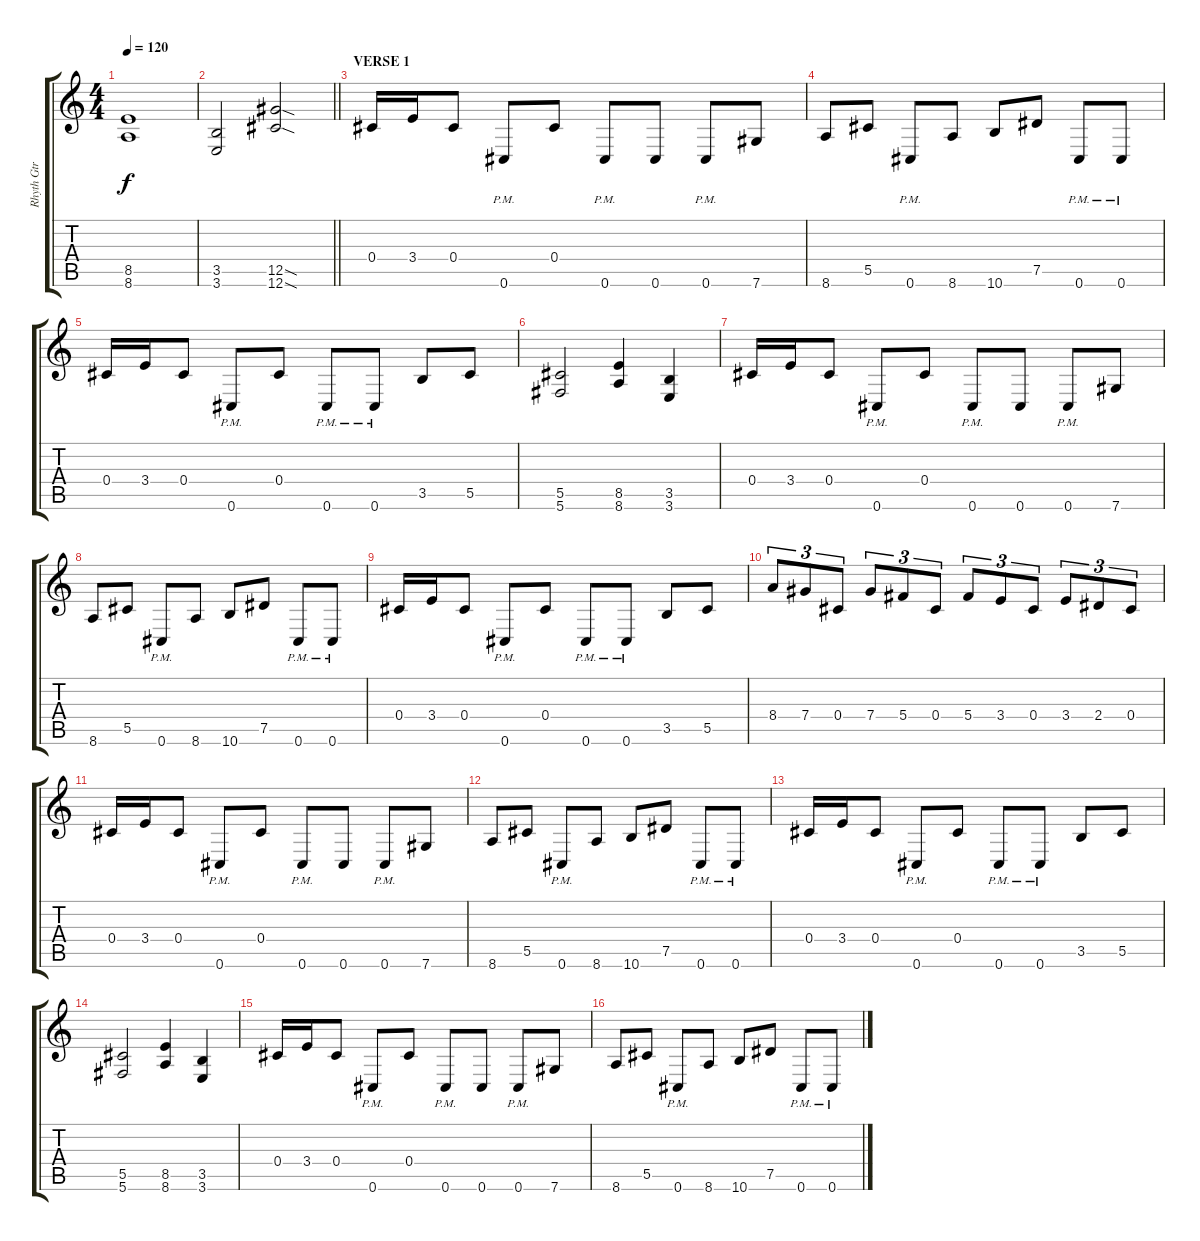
\track ("Rhyth Gtr L" "Rhyth Gtr ") {instrument distortionguitar}
\staff {score tabs}
\tuning (Eb4 Ab3 Gb3 Db3 Ab2 Db2) {hide}
\ts (4 4)
\tempo 120
\clef g2
\ks c
(8.5 8.6).1{dy f} |
\barLineRight lightlight
(3.5 3.6).2 (12.5{sod} 12.6{sod}).2 |
\section ("" "VERSE 1")
0.4.16 3.4.16 0.4.8 0.6{pm}.8 0.4.8 0.6{pm}.8 0.6.8 0.6{pm}.8 7.6.8 |
8.6.8 5.5.8 0.6{pm}.8 8.6.8 10.6.8 7.5.8 0.6{pm}.8 0.6{pm}.8 |
0.4.16 3.4.16 0.4.8 0.6{pm}.8 0.4.8 0.6{pm}.8 0.6{pm}.8 3.5.8 5.5.8 |
(5.5 5.6).2 (8.5 8.6).4 (3.5 3.6).4 |
0.4.16 3.4.16 0.4.8 0.6{pm}.8 0.4.8 0.6{pm}.8 0.6.8 0.6{pm}.8 7.6.8 |
8.6.8 5.5.8 0.6{pm}.8 8.6.8 10.6.8 7.5.8 0.6{pm}.8 0.6{pm}.8 |
0.4.16 3.4.16 0.4.8 0.6{pm}.8 0.4.8 0.6{pm}.8 0.6{pm}.8 3.5.8 5.5.8 |
8.4.8{tu (3 2)} 7.4.8{tu (3 2)} 0.4.8{tu (3 2)} 7.4.8{tu (3 2)} 5.4.8{tu (3 2)} 0.4.8{tu (3 2)} 5.4.8{tu (3 2)} 3.4.8{tu (3 2)} 0.4.8{tu (3 2)} 3.4.8{tu (3 2)} 2.4.8{tu (3 2)} 0.4.8{tu (3 2)} |
0.4.16 3.4.16 0.4.8 0.6{pm}.8 0.4.8 0.6{pm}.8 0.6.8 0.6{pm}.8 7.6.8 |
8.6.8 5.5.8 0.6{pm}.8 8.6.8 10.6.8 7.5.8 0.6{pm}.8 0.6{pm}.8 |
0.4.16 3.4.16 0.4.8 0.6{pm}.8 0.4.8 0.6{pm}.8 0.6{pm}.8 3.5.8 5.5.8 |
(5.5 5.6).2 (8.5 8.6).4 (3.5 3.6).4 |
0.4.16 3.4.16 0.4.8 0.6{pm}.8 0.4.8 0.6{pm}.8 0.6.8 0.6{pm}.8 7.6.8 |
8.6.8 5.5.8 0.6{pm}.8 8.6.8 10.6.8 7.5.8 0.6{pm}.8 0.6{pm}.8
